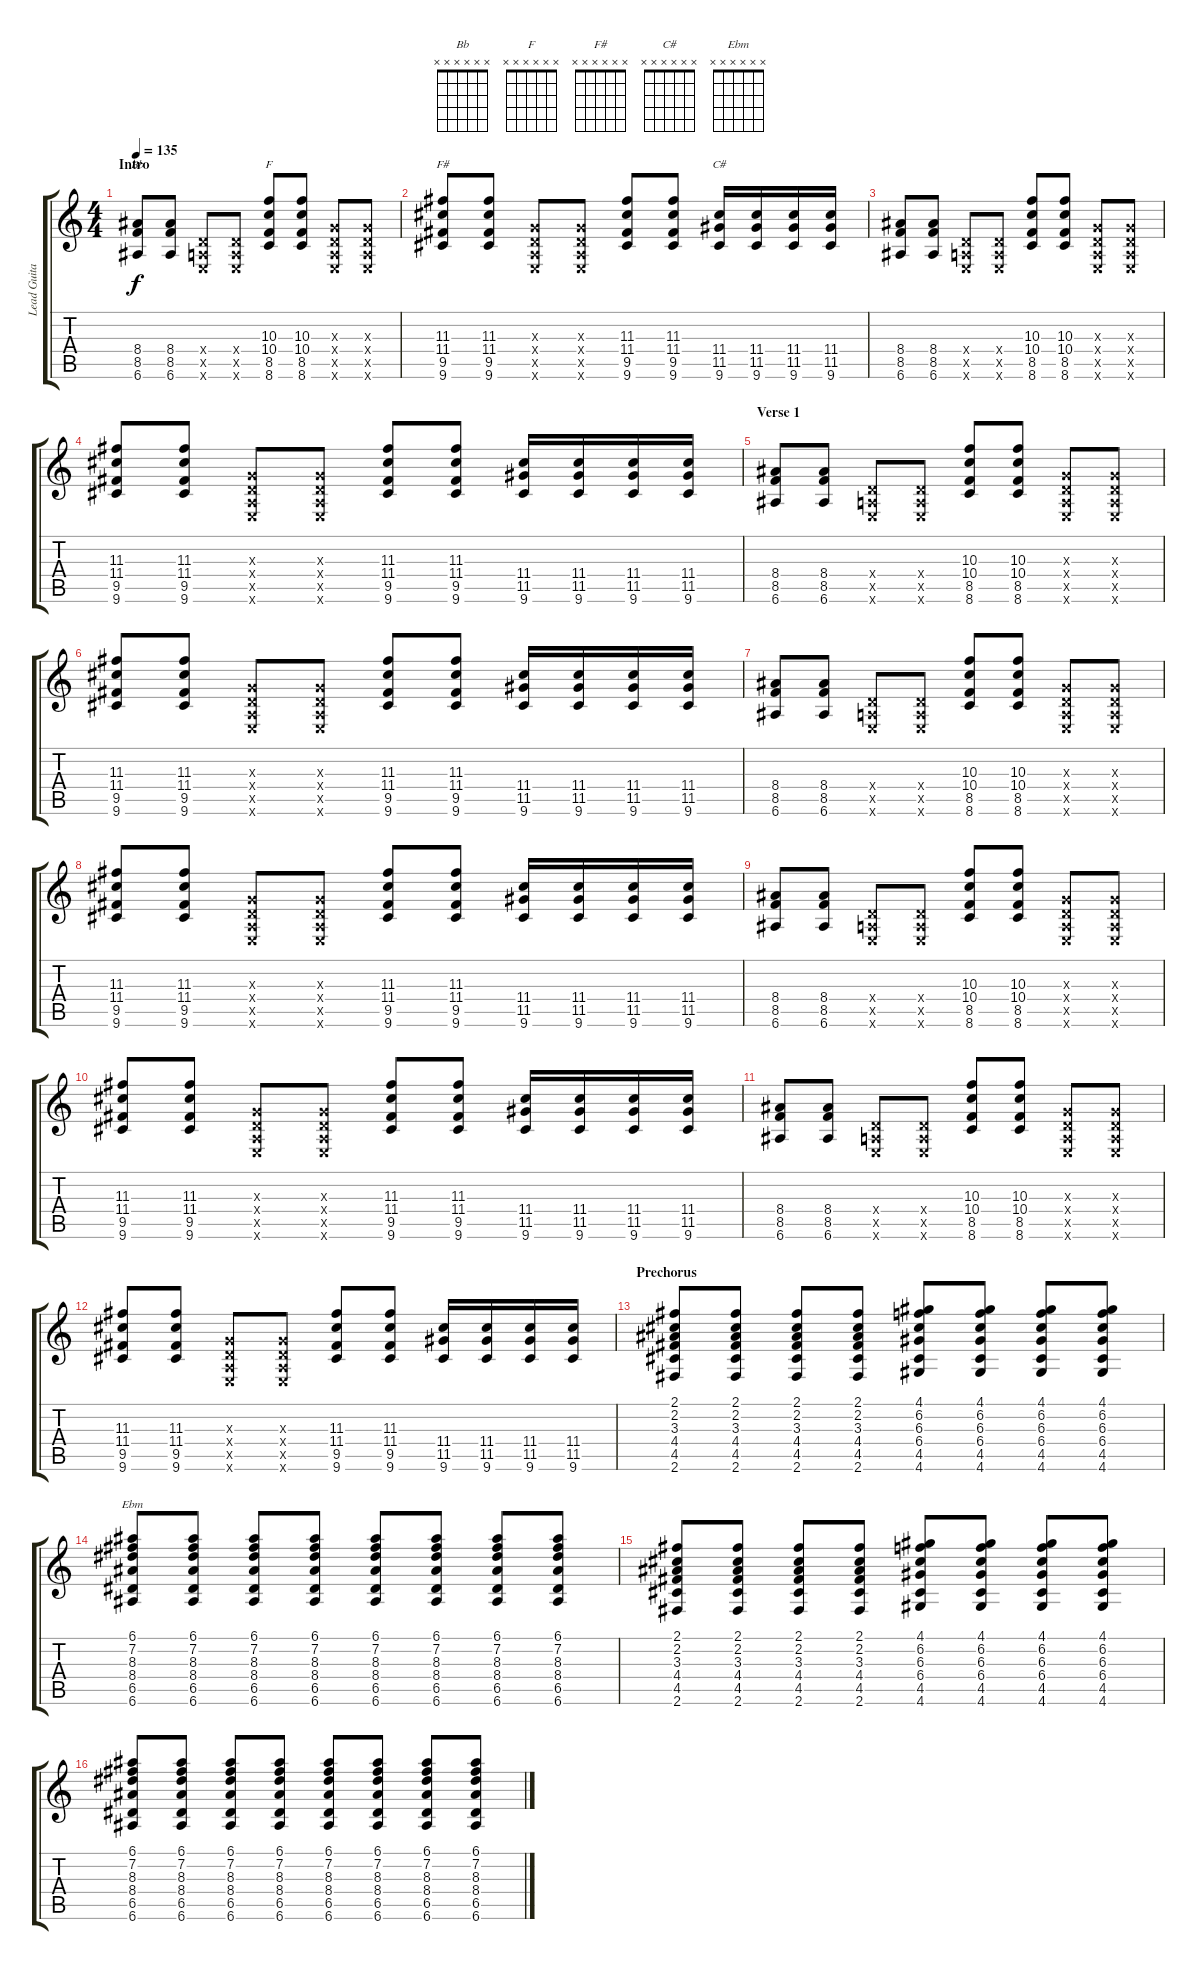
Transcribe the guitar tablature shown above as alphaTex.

\track ("Lead Guitar" "Lead Guita") {instrument distortionguitar}
\staff {score tabs}
\tuning (E4 B3 G3 D3 A2 E2) {hide}
\chord ("Bb" x x x x x x)
\chord ("F" x x x x x x)
\chord ("F#" x x x x x x)
\chord ("C#" x x x x x x)
\chord ("Ebm" x x x x x x)
\ts (4 4)
\section ("" "Intro")
\tempo 135
\clef g2
\ks c
(8.4 8.5 6.6).8{ch "Bb" dy f instrument distortionguitar} (8.4 8.5 6.6).8 (0.4{x} 0.5{x} 0.6{x}).8 (0.4{x} 0.5{x} 0.6{x}).8 (10.3 10.4 8.5 8.6).8{ch "F"} (10.3 10.4 8.5 8.6).8 (0.3{x} 0.4{x} 0.5{x} 0.6{x}).8 (0.3{x} 0.4{x} 0.5{x} 0.6{x}).8 |
(11.3 11.4 9.5 9.6).8{ch "F#"} (11.3 11.4 9.5 9.6).8 (0.3{x} 0.4{x} 0.5{x} 0.6{x}).8 (0.3{x} 0.4{x} 0.5{x} 0.6{x}).8 (11.3 11.4 9.5 9.6).8 (11.3 11.4 9.5 9.6).8 (11.4 11.5 9.6).16{ch "C#"} (11.4 11.5 9.6).16 (11.4 11.5 9.6).16 (11.4 11.5 9.6).16 |
(8.4 8.5 6.6).8 (8.4 8.5 6.6).8 (0.4{x} 0.5{x} 0.6{x}).8 (0.4{x} 0.5{x} 0.6{x}).8 (10.3 10.4 8.5 8.6).8 (10.3 10.4 8.5 8.6).8 (0.3{x} 0.4{x} 0.5{x} 0.6{x}).8 (0.3{x} 0.4{x} 0.5{x} 0.6{x}).8 |
(11.3 11.4 9.5 9.6).8 (11.3 11.4 9.5 9.6).8 (0.3{x} 0.4{x} 0.5{x} 0.6{x}).8 (0.3{x} 0.4{x} 0.5{x} 0.6{x}).8 (11.3 11.4 9.5 9.6).8 (11.3 11.4 9.5 9.6).8 (11.4 11.5 9.6).16 (11.4 11.5 9.6).16 (11.4 11.5 9.6).16 (11.4 11.5 9.6).16 |
\section ("" "Verse 1")
(8.4 8.5 6.6).8 (8.4 8.5 6.6).8 (0.4{x} 0.5{x} 0.6{x}).8 (0.4{x} 0.5{x} 0.6{x}).8 (10.3 10.4 8.5 8.6).8 (10.3 10.4 8.5 8.6).8 (0.3{x} 0.4{x} 0.5{x} 0.6{x}).8 (0.3{x} 0.4{x} 0.5{x} 0.6{x}).8 |
(11.3 11.4 9.5 9.6).8 (11.3 11.4 9.5 9.6).8 (0.3{x} 0.4{x} 0.5{x} 0.6{x}).8 (0.3{x} 0.4{x} 0.5{x} 0.6{x}).8 (11.3 11.4 9.5 9.6).8 (11.3 11.4 9.5 9.6).8 (11.4 11.5 9.6).16 (11.4 11.5 9.6).16 (11.4 11.5 9.6).16 (11.4 11.5 9.6).16 |
(8.4 8.5 6.6).8 (8.4 8.5 6.6).8 (0.4{x} 0.5{x} 0.6{x}).8 (0.4{x} 0.5{x} 0.6{x}).8 (10.3 10.4 8.5 8.6).8 (10.3 10.4 8.5 8.6).8 (0.3{x} 0.4{x} 0.5{x} 0.6{x}).8 (0.3{x} 0.4{x} 0.5{x} 0.6{x}).8 |
(11.3 11.4 9.5 9.6).8 (11.3 11.4 9.5 9.6).8 (0.3{x} 0.4{x} 0.5{x} 0.6{x}).8 (0.3{x} 0.4{x} 0.5{x} 0.6{x}).8 (11.3 11.4 9.5 9.6).8 (11.3 11.4 9.5 9.6).8 (11.4 11.5 9.6).16 (11.4 11.5 9.6).16 (11.4 11.5 9.6).16 (11.4 11.5 9.6).16 |
(8.4 8.5 6.6).8 (8.4 8.5 6.6).8 (0.4{x} 0.5{x} 0.6{x}).8 (0.4{x} 0.5{x} 0.6{x}).8 (10.3 10.4 8.5 8.6).8 (10.3 10.4 8.5 8.6).8 (0.3{x} 0.4{x} 0.5{x} 0.6{x}).8 (0.3{x} 0.4{x} 0.5{x} 0.6{x}).8 |
(11.3 11.4 9.5 9.6).8 (11.3 11.4 9.5 9.6).8 (0.3{x} 0.4{x} 0.5{x} 0.6{x}).8 (0.3{x} 0.4{x} 0.5{x} 0.6{x}).8 (11.3 11.4 9.5 9.6).8 (11.3 11.4 9.5 9.6).8 (11.4 11.5 9.6).16 (11.4 11.5 9.6).16 (11.4 11.5 9.6).16 (11.4 11.5 9.6).16 |
(8.4 8.5 6.6).8 (8.4 8.5 6.6).8 (0.4{x} 0.5{x} 0.6{x}).8 (0.4{x} 0.5{x} 0.6{x}).8 (10.3 10.4 8.5 8.6).8 (10.3 10.4 8.5 8.6).8 (0.3{x} 0.4{x} 0.5{x} 0.6{x}).8 (0.3{x} 0.4{x} 0.5{x} 0.6{x}).8 |
(11.3 11.4 9.5 9.6).8 (11.3 11.4 9.5 9.6).8 (0.3{x} 0.4{x} 0.5{x} 0.6{x}).8 (0.3{x} 0.4{x} 0.5{x} 0.6{x}).8 (11.3 11.4 9.5 9.6).8 (11.3 11.4 9.5 9.6).8 (11.4 11.5 9.6).16 (11.4 11.5 9.6).16 (11.4 11.5 9.6).16 (11.4 11.5 9.6).16 |
\section ("" "Prechorus")
(2.1 2.2 3.3 4.4 4.5 2.6).8 (2.1 2.2 3.3 4.4 4.5 2.6).8 (2.1 2.2 3.3 4.4 4.5 2.6).8 (2.1 2.2 3.3 4.4 4.5 2.6).8 (4.1 6.2 6.3 6.4 4.5 4.6).8 (4.1 6.2 6.3 6.4 4.5 4.6).8 (4.1 6.2 6.3 6.4 4.5 4.6).8 (4.1 6.2 6.3 6.4 4.5 4.6).8 |
(6.1 7.2 8.3 8.4 6.5 6.6).8{ch "Ebm"} (6.1 7.2 8.3 8.4 6.5 6.6).8 (6.1 7.2 8.3 8.4 6.5 6.6).8 (6.1 7.2 8.3 8.4 6.5 6.6).8 (6.1 7.2 8.3 8.4 6.5 6.6).8 (6.1 7.2 8.3 8.4 6.5 6.6).8 (6.1 7.2 8.3 8.4 6.5 6.6).8 (6.1 7.2 8.3 8.4 6.5 6.6).8 |
(2.1 2.2 3.3 4.4 4.5 2.6).8 (2.1 2.2 3.3 4.4 4.5 2.6).8 (2.1 2.2 3.3 4.4 4.5 2.6).8 (2.1 2.2 3.3 4.4 4.5 2.6).8 (4.1 6.2 6.3 6.4 4.5 4.6).8 (4.1 6.2 6.3 6.4 4.5 4.6).8 (4.1 6.2 6.3 6.4 4.5 4.6).8 (4.1 6.2 6.3 6.4 4.5 4.6).8 |
(6.1 7.2 8.3 8.4 6.5 6.6).8 (6.1 7.2 8.3 8.4 6.5 6.6).8 (6.1 7.2 8.3 8.4 6.5 6.6).8 (6.1 7.2 8.3 8.4 6.5 6.6).8 (6.1 7.2 8.3 8.4 6.5 6.6).8 (6.1 7.2 8.3 8.4 6.5 6.6).8 (6.1 7.2 8.3 8.4 6.5 6.6).8 (6.1 7.2 8.3 8.4 6.5 6.6).8
